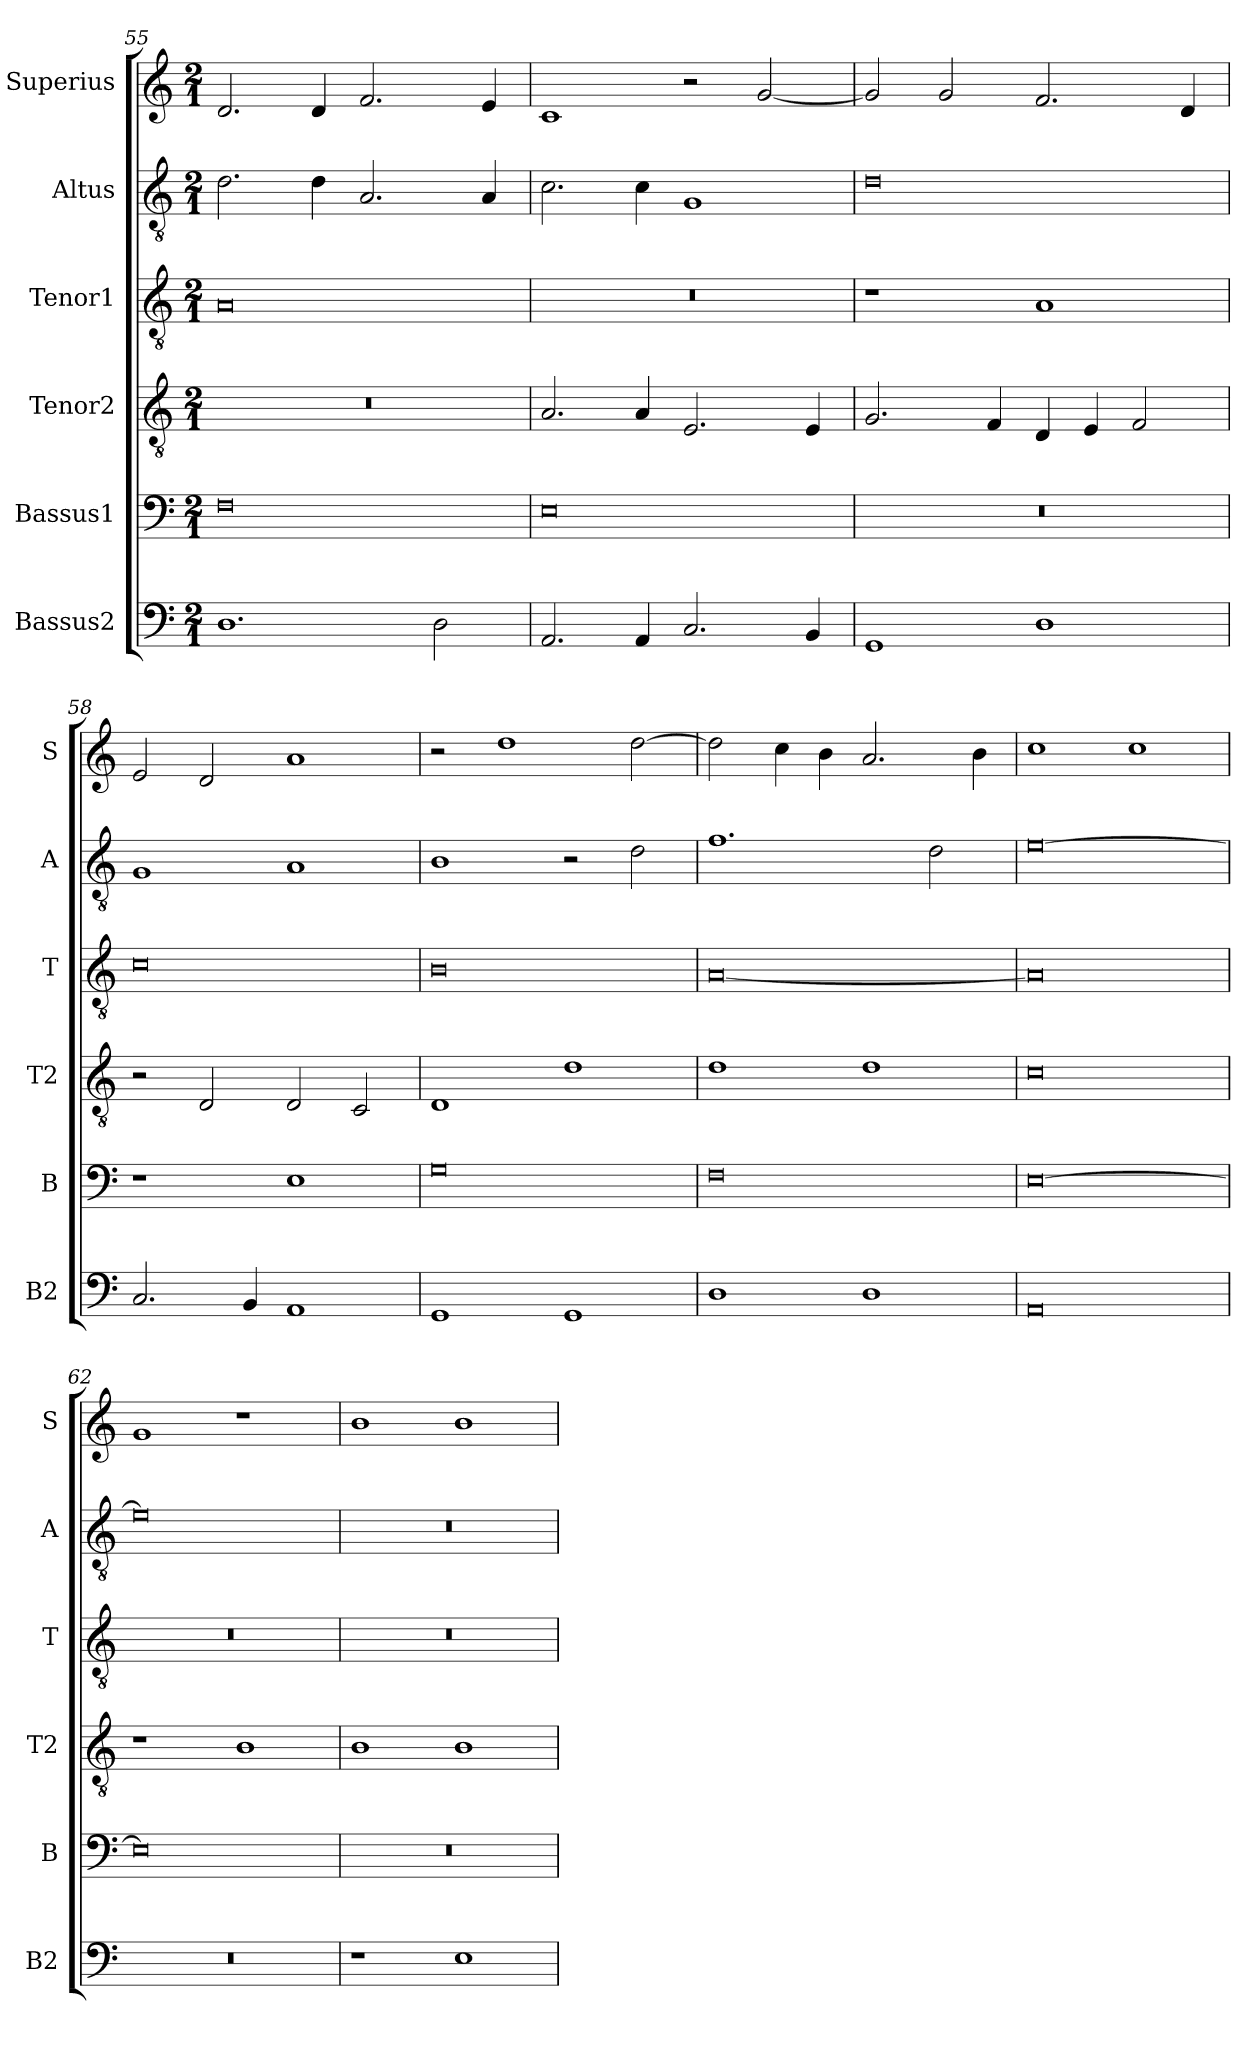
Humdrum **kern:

**kern	**kern	**kern	**kern	**kern	**kern
*part6	*part5	*part4	*part3	*part2	*part1
*staff6	*staff5	*staff4	*staff3	*staff2	*staff1
*I"Bassus2	*I"Bassus1	*I"Tenor2	*I"Tenor1	*I"Altus	*I"Superius
*I'B2	*I'B	*I'T2	*I'T	*I'A	*I'S
*clefF4	*clefF4	*clefGv2	*clefGv2	*clefGv2	*clefG2
*k[]	*k[]	*k[]	*k[]	*k[]	*k[]
*M2/1	*M2/1	*M2/1	*M2/1	*M2/1	*M2/1
=55	=55	=55	=55	=55	=55
1.D	0F	0r	0A	2.d\	2.d/
.	.	.	.	4d\	4d/
.	.	.	.	2.A/	2.f/
2D\	.	.	.	.	.
.	.	.	.	4A/	4e/
=56	=56	=56	=56	=56	=56
2.AA/	0E	2.A/	0r	2.c\	1c
4AA/	.	4A/	.	4c\	.
2.C/	.	2.E/	.	1G	2r
.	.	.	.	.	[2g/
4BB/	.	4E/	.	.	.
=57	=57	=57	=57	=57	=57
1GG	0r	2.G/	1r	0d	2g/]
.	.	.	.	.	2g/
.	.	4F/	.	.	.
1D	.	4D/	1A	.	2.f/
.	.	4E/	.	.	.
.	.	2F/	.	.	.
.	.	.	.	.	4d/
=58	=58	=58	=58	=58	=58
2.C/	1r	2r	0c	1G	2e/
.	.	2D/	.	.	2d/
4BB/	.	.	.	.	.
1AA	1E	2D/	.	1A	1a
.	.	2C/	.	.	.
=59	=59	=59	=59	=59	=59
1GG	0G	1D	0B	1B	2r
.	.	.	.	.	1dd
1GG	.	1d	.	2r	.
.	.	.	.	2d\	[2dd\
=60	=60	=60	=60	=60	=60
1D	0F	1d	[0A	1.f	2dd\]
.	.	.	.	.	4cc\
.	.	.	.	.	4b\
1D	.	1d	.	.	2.a/
.	.	.	.	2d\	.
.	.	.	.	.	4b\
=61	=61	=61	=61	=61	=61
0AA	[0E	0c	0A]	[0e	1cc
.	.	.	.	.	1cc
=62	=62	=62	=62	=62	=62
0r	0E]	1r	0r	0e]	1g
.	.	1B	.	.	1r
=63	=63	=63	=63	=63	=63
1r	0r	1B	0r	0r	1b
1E	.	1B	.	.	1b
=	=	=	=	=	=
*-	*-	*-	*-	*-	*-
